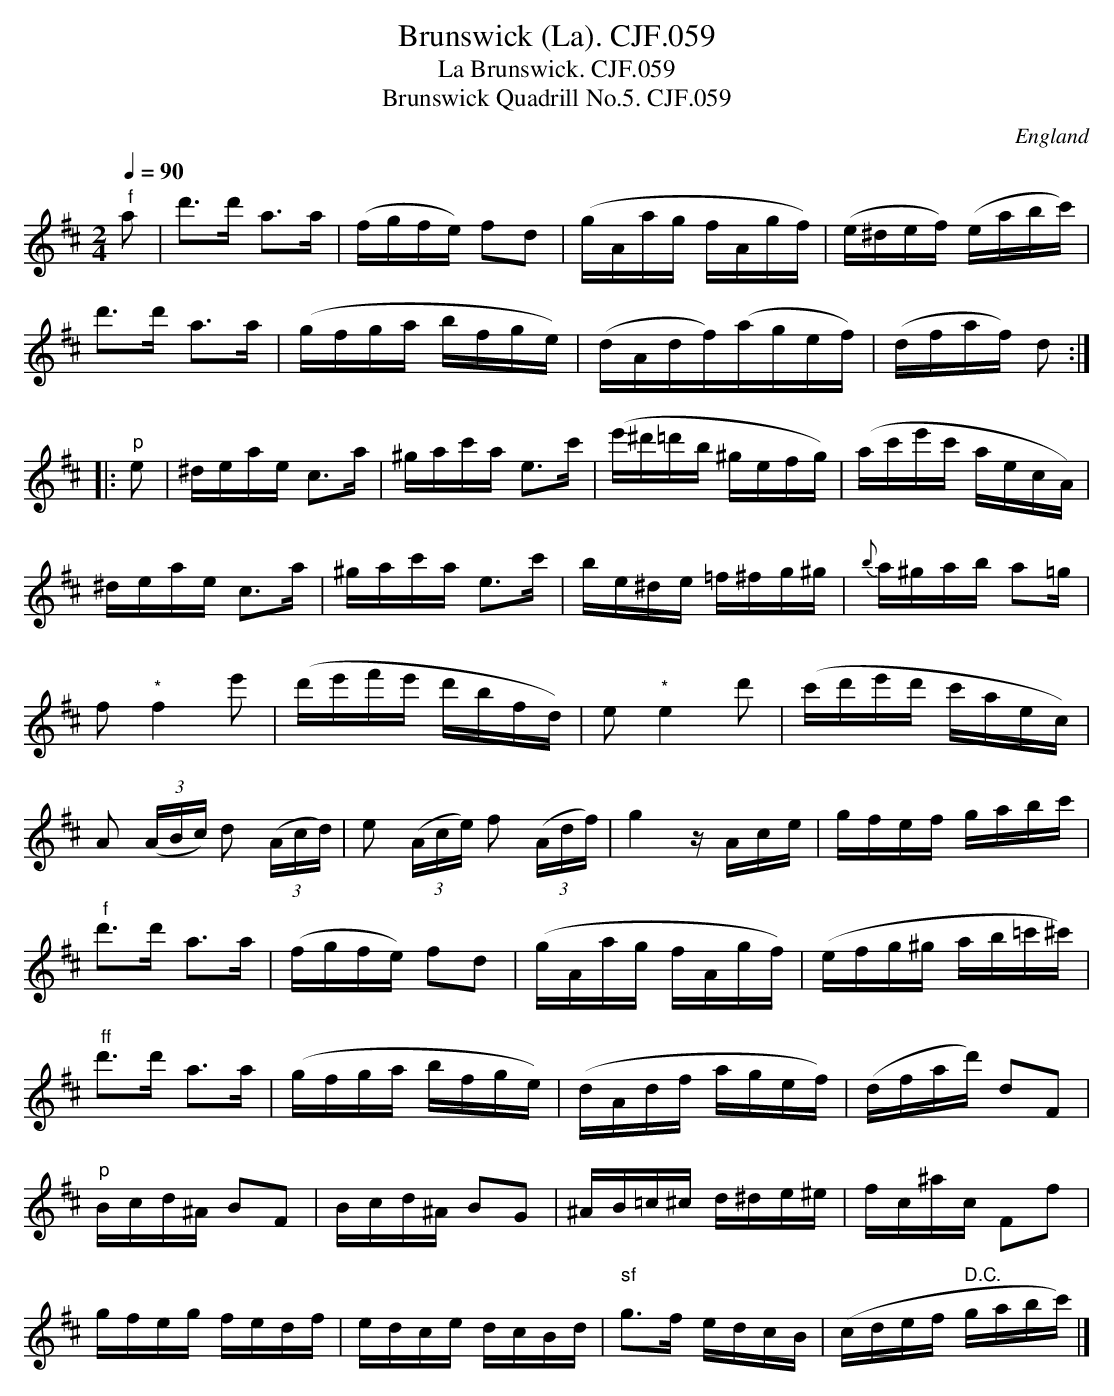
X:1
T:Brunswick (La). CJF.059
T:La Brunswick. CJF.059
T:Brunswick Quadrill No.5. CJF.059
O:England
M:2/4
L:1/16
Q:1/4=90
K:D major
" f"a2|d'3d' a3a|(fgfe) f2d2|(gAag fAgf)|(e^def) (eabc')|!
d'3d' a3a|(gfga bfge)|(dAdf)(agef)|(dfaf) d2h:|!
|:"p"e2|^deae c3a|^gac'a e3c'|\
(e'^d'=d'b ^gefg)|(ac'e'c' aecA)|!
^deae c3a|^gac'a e3c'|be^de =f^fg^g|{b}a^gab a2=g|!\
f2 "*"f4 e'2|(d'e'f'e' d'bfd)|e2 "*"e4 d'2|(c'd'e'd' c'aec)|!
A2 ((3ABc) d2 ((3Acd)|e2 ((3Ace) f2 ((3Adf)|\
g4zAce|gfef gabc'|!
" f"d'3d' a3a|(fgfe) f2d2|(gAag fAgf)|(efg^g ab=c'^c')|!
" ff"d'3d' a3a|(gfga bfge)|(dAdf agef)|(dfad') d2F2|!
"p"Bcd^A B2F2|Bcd^A B2G2|\
^AB=c^c d^de^e|fc^ac F2f2|!
gfeg fedf|edce dcBd|"sf"g3f edcB|(cdef" D.C." gabc')|]
